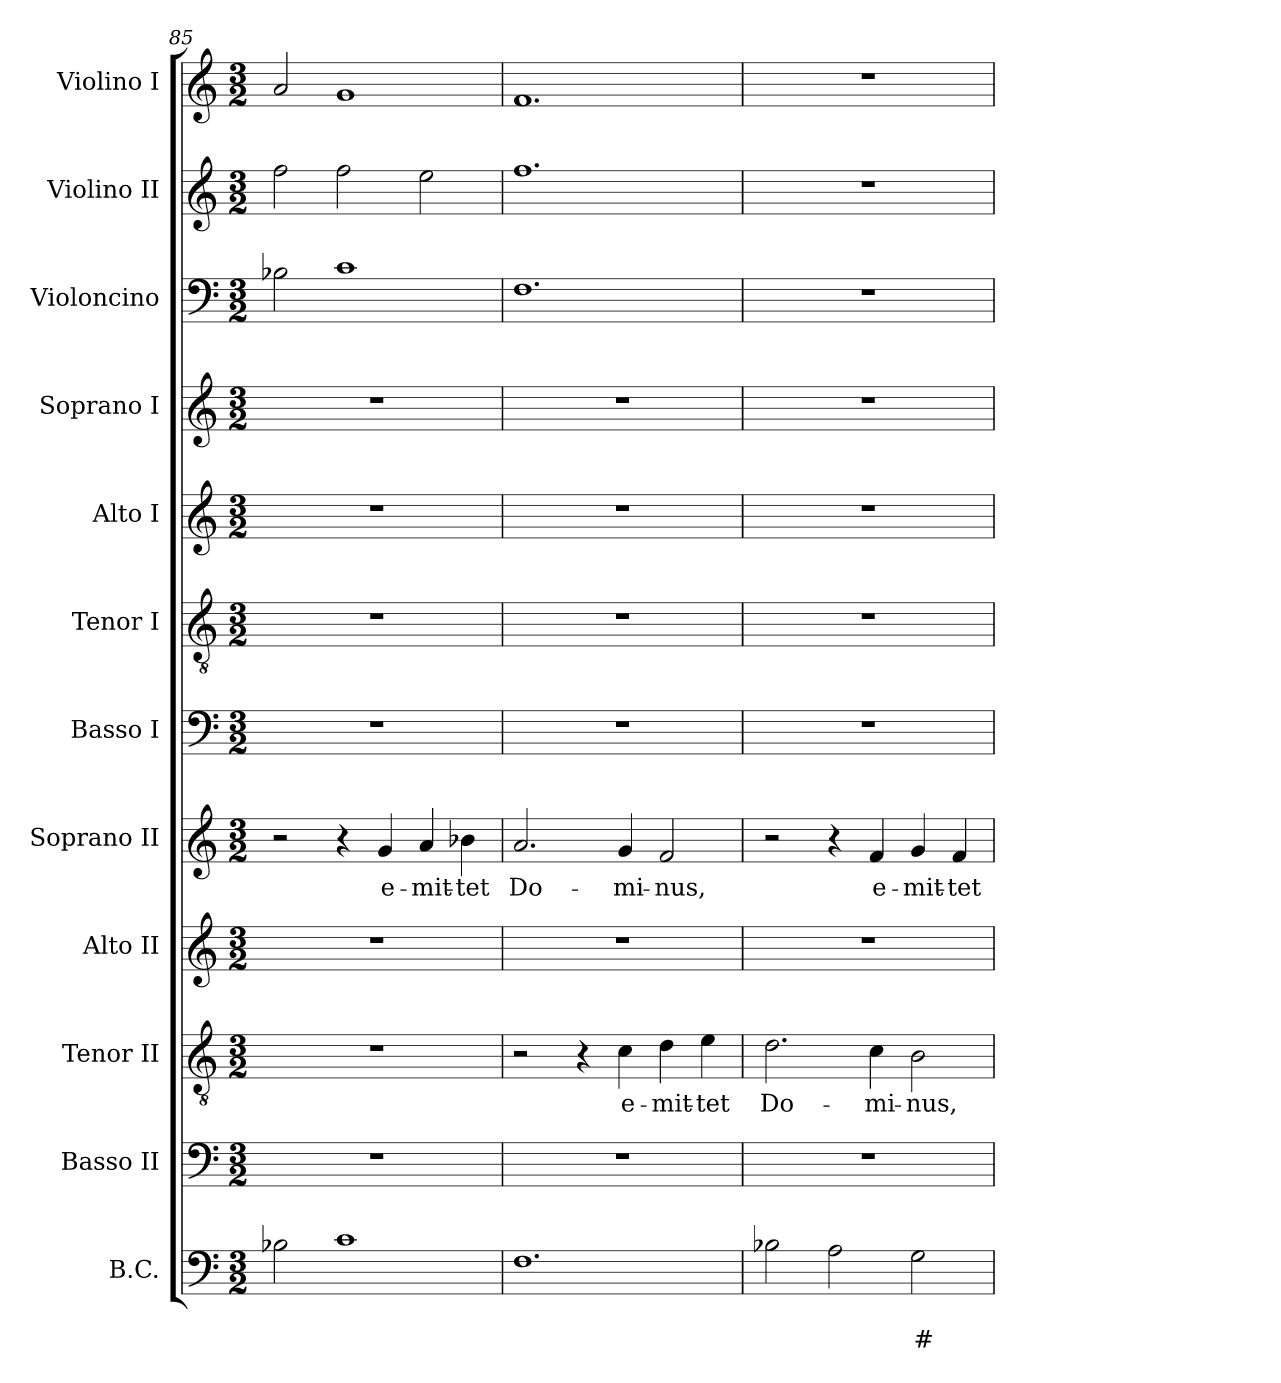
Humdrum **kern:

**kern	**text	**text	**kern	**kern	**text	**kern	**kern	**text	**kern	**kern	**kern	**kern	**kern	**kern	**kern
*part12	*part12	*part12	*part11	*part10	*part10	*part9	*part8	*part8	*part7	*part6	*part5	*part4	*part3	*part2	*part1
*staff12	*staff12	*staff12	*staff11	*staff10	*staff10	*staff9	*staff8	*staff8	*staff7	*staff6	*staff5	*staff4	*staff3	*staff2	*staff1
*I"B.C.	*	*	*I"Basso II	*I"Tenor II	*	*I"Alto II	*I"Soprano II	*	*I"Basso I	*I"Tenor I	*I"Alto I	*I"Soprano I	*I"Violoncino	*I"Violino II	*I"Violino I
*I'BC	*	*	*I'B 2	*I'T 2	*	*I'A 2	*I'S 2	*	*I'B 1	*I'T 1	*I'A 1	*I'S 1	*I'Vc.	*I'Vln. II	*I'Vln. I
*clefF4	*	*	*clefF4	*clefGv2	*	*clefG2	*clefG2	*	*clefF4	*clefGv2	*clefG2	*clefG2	*clefF4	*clefG2	*clefG2
*k[]	*	*	*k[]	*k[]	*	*k[]	*k[]	*	*k[]	*k[]	*k[]	*k[]	*k[]	*k[]	*k[]
*C:	*	*	*C:	*C:	*	*C:	*C:	*	*C:	*C:	*C:	*C:	*C:	*C:	*C:
*M3/2	*	*	*M3/2	*M3/2	*	*M3/2	*M3/2	*	*M3/2	*M3/2	*M3/2	*M3/2	*M3/2	*M3/2	*M3/2
=85	=85	=85	=85	=85	=85	=85	=85	=85	=85	=85	=85	=85	=85	=85	=85
2B-X\	.	.	1.r	1.r	.	1.r	2r	.	1.r	1.r	1.r	1.r	2B-X\	2ff\	2a/
1c	.	.	.	.	.	.	4r	.	.	.	.	.	1c	2ff\	1g
!	!	!	!	!	!	!	!	!LO:LY:b	!	!	!	!	!	!	!
.	.	.	.	.	.	.	4g/	e-	.	.	.	.	.	.	.
!	!	!	!	!	!	!	!	!LO:LY:b	!	!	!	!	!	!	!
.	.	.	.	.	.	.	4a/	-mit-	.	.	.	.	.	2ee\	.
!	!	!	!	!	!	!	!	!LO:LY:b	!	!	!	!	!	!	!
.	.	.	.	.	.	.	4b-X\	-tet	.	.	.	.	.	.	.
=86	=86	=86	=86	=86	=86	=86	=86	=86	=86	=86	=86	=86	=86	=86	=86
!	!	!	!	!	!	!	!	!LO:LY:b	!	!	!	!	!	!	!
1.F	.	.	1.r	2r	.	1.r	2.a/	Do-	1.r	1.r	1.r	1.r	1.F	1.ff	1.f
.	.	.	.	4r	.	.	.	.	.	.	.	.	.	.	.
!	!	!	!	!	!LO:LY:b	!	!	!	!	!	!	!	!	!	!
!	!	!	!	!	!	!	!	!LO:LY:b	!	!	!	!	!	!	!
.	.	.	.	4c\	e-	.	4g/	-mi-	.	.	.	.	.	.	.
!	!	!	!	!	!LO:LY:b	!	!	!	!	!	!	!	!	!	!
!	!	!	!	!	!	!	!	!LO:LY:b	!	!	!	!	!	!	!
.	.	.	.	4d\	-mit-	.	2f/	-nus,	.	.	.	.	.	.	.
!	!	!	!	!	!LO:LY:b	!	!	!	!	!	!	!	!	!	!
.	.	.	.	4e\	-tet	.	.	.	.	.	.	.	.	.	.
=87	=87	=87	=87	=87	=87	=87	=87	=87	=87	=87	=87	=87	=87	=87	=87
!	!	!	!	!	!LO:LY:b	!	!	!	!	!	!	!	!	!	!
2B-X\	.	.	1.r	2.d\	Do-	1.r	2r	.	1.r	1.r	1.r	1.r	1.r	1.r	1.r
2A\	.	.	.	.	.	.	4r	.	.	.	.	.	.	.	.
!	!	!	!	!	!LO:LY:b	!	!	!	!	!	!	!	!	!	!
!	!	!	!	!	!	!	!	!LO:LY:b	!	!	!	!	!	!	!
.	.	.	.	4c\	-mi-	.	4f/	e-	.	.	.	.	.	.	.
!	!	!LO:LY:b	!	!	!	!	!	!	!	!	!	!	!	!	!
!	!	!	!	!	!LO:LY:b	!	!	!	!	!	!	!	!	!	!
!	!	!	!	!	!	!	!	!LO:LY:b	!	!	!	!	!	!	!
2G\	.	#	.	2B\	-nus,	.	4g/	-mit-	.	.	.	.	.	.	.
!	!	!	!	!	!	!	!	!LO:LY:b	!	!	!	!	!	!	!
.	.	.	.	.	.	.	4f/	-tet	.	.	.	.	.	.	.
=	=	=	=	=	=	=	=	=	=	=	=	=	=	=	=
*-	*-	*-	*-	*-	*-	*-	*-	*-	*-	*-	*-	*-	*-	*-	*-
